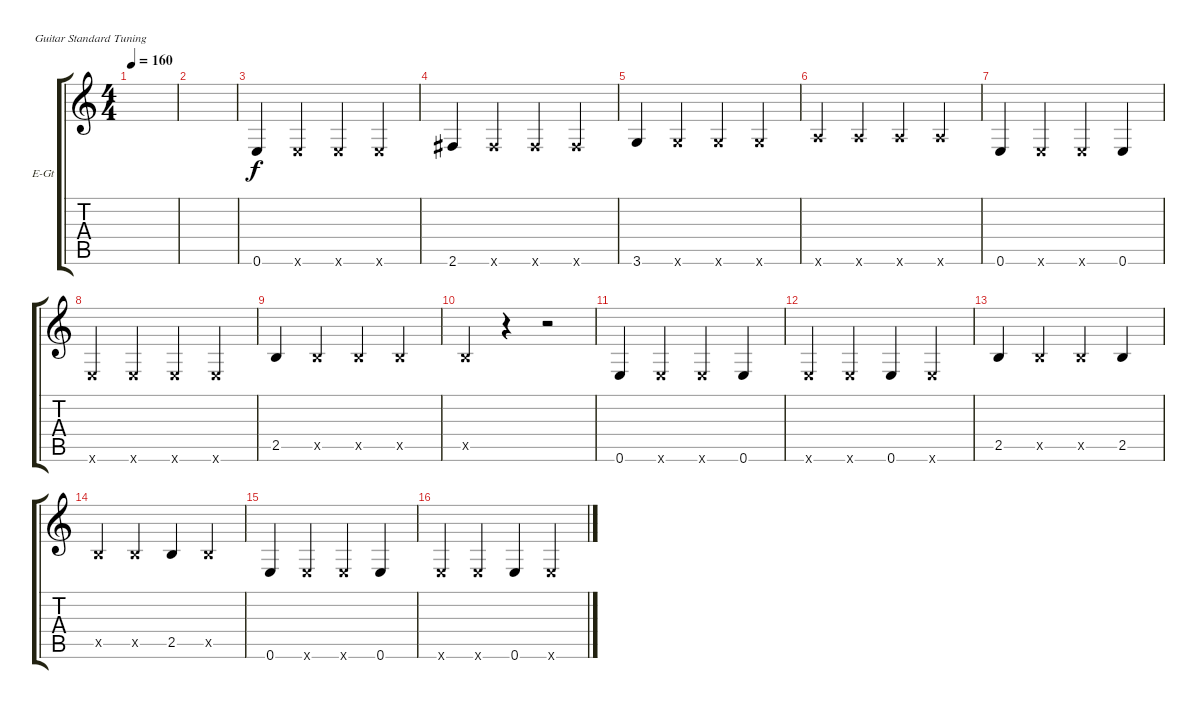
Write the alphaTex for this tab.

\defaultSystemsLayout 4
\bracketExtendMode groupsimilarinstruments
\firstSystemTrackNameOrientation horizontal
\otherSystemsTrackNameOrientation horizontal
\track ("Electric Guitar" "E-Gt") {instrument distortionguitar}
\staff {score tabs}
\tuning (E4 B3 G3 D3 A2 E2)
\ts (4 4)
\tempo 160
\clef g2
\ks c
|
|
0.6.4 0.6{x}.4 0.6{x}.4 0.6{x}.4 |
2.6.4 2.6{x}.4 2.6{x}.4 2.6{x}.4 |
3.6.4 3.6{x}.4 3.6{x}.4 3.6{x}.4 |
5.6{x}.4 5.6{x}.4 5.6{x}.4 5.6{x}.4 |
0.6.4 0.6{x}.4 0.6{x}.4 0.6.4 |
0.6{x}.4 0.6{x}.4 0.6{x}.4 0.6{x}.4 |
2.5.4 2.5{x}.4 2.5{x}.4 2.5{x}.4 |
2.5{x}.4 r.4 r.2 |
0.6.4 0.6{x}.4 0.6{x}.4 0.6.4 |
0.6{x}.4 0.6{x}.4 0.6.4 0.6{x}.4 |
2.5.4 2.5{x}.4 2.5{x}.4 2.5.4 |
2.5{x}.4 2.5{x}.4 2.5.4 2.5{x}.4 |
0.6.4 0.6{x}.4 0.6{x}.4 0.6.4 |
0.6{x}.4 0.6{x}.4 0.6.4 0.6{x}.4
